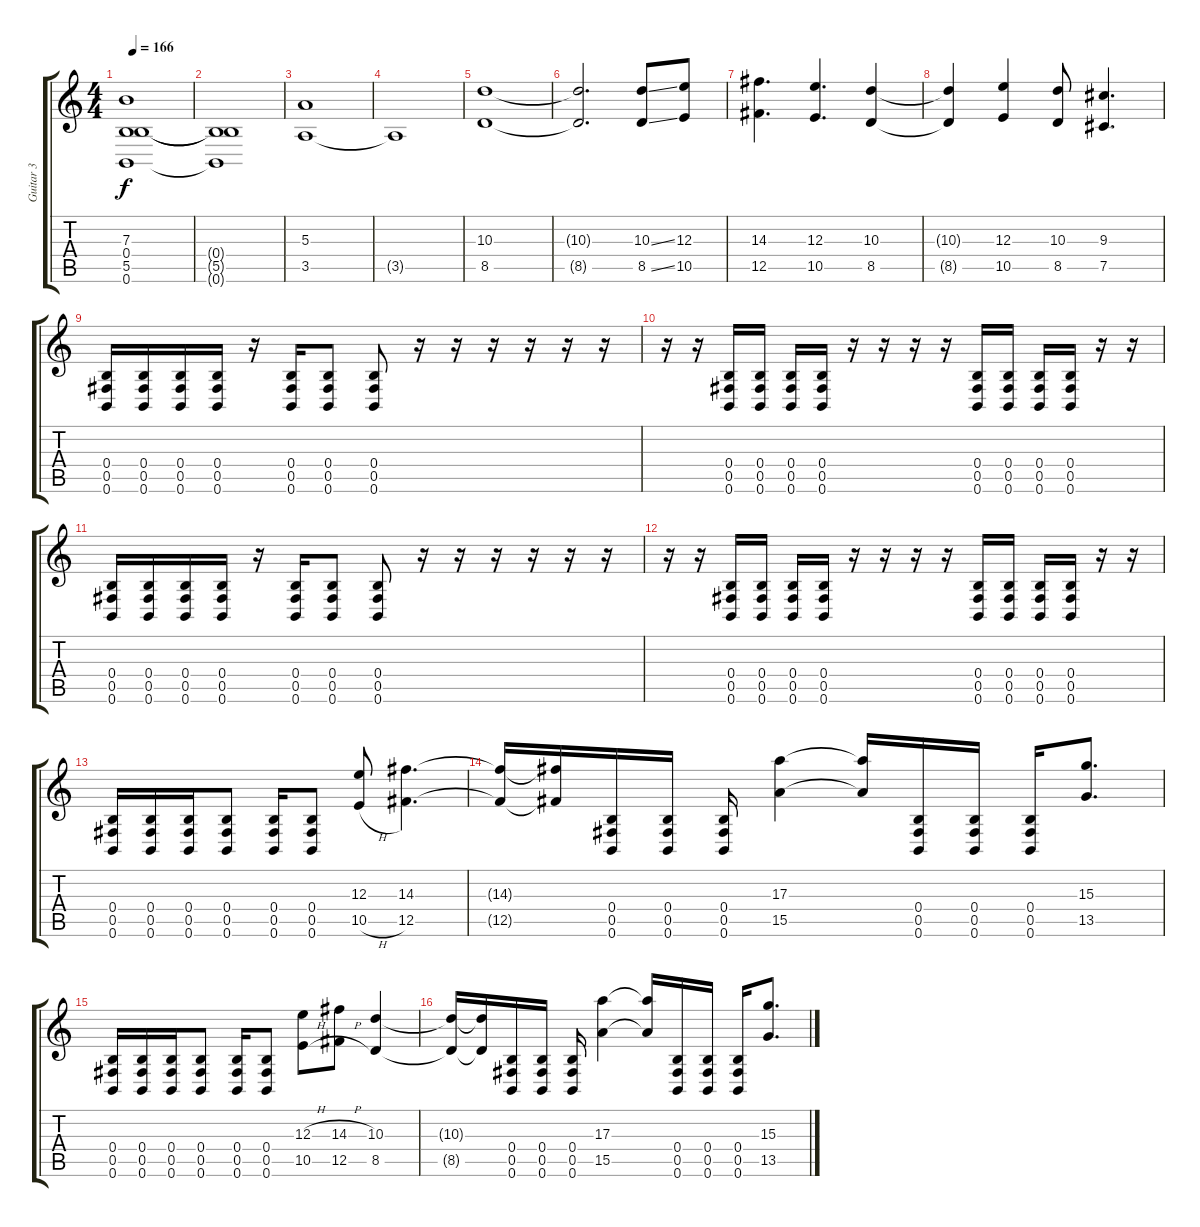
\track ("Guitar 3" "Guitar 3") {instrument overdrivenguitar}
\staff {score tabs}
\tuning (Db4 Ab3 E3 B2 Gb2 B1) {hide}
\ts (4 4)
\tempo 166
\clef g2
\ks c
(7.3 0.4 5.5 0.6).1{dy f} |
(0.4{t} 5.5{t} 0.6{t}).1 |
(5.3 3.5).1 |
3.5{t}.1 |
(10.3 8.5).1 |
(10.3{t} 8.5{t}).2{d} (10.3{ss} 8.5{ss}).8 (12.3 10.5).8 |
(14.3 12.5).4{d} (12.3 10.5).4{d} (10.3 8.5).4 |
(10.3{t} 8.5{t}).4 (12.3 10.5).4 (10.3 8.5).8 (9.3 7.5).4{d} |
(0.4 0.5 0.6).16 (0.4 0.5 0.6).16 (0.4 0.5 0.6).16 (0.4 0.5 0.6).16 r.16 (0.4 0.5 0.6).16 (0.4 0.5 0.6).8 (0.4 0.5 0.6).8 r.16 r.16 r.16 r.16 r.16 r.16 |
r.16 r.16 (0.4 0.5 0.6).16 (0.4 0.5 0.6).16 (0.4 0.5 0.6).16 (0.4 0.5 0.6).16 r.16 r.16 r.16 r.16 (0.4 0.5 0.6).16 (0.4 0.5 0.6).16 (0.4 0.5 0.6).16 (0.4 0.5 0.6).16 r.16 r.16 |
(0.4 0.5 0.6).16 (0.4 0.5 0.6).16 (0.4 0.5 0.6).16 (0.4 0.5 0.6).16 r.16 (0.4 0.5 0.6).16 (0.4 0.5 0.6).8 (0.4 0.5 0.6).8 r.16 r.16 r.16 r.16 r.16 r.16 |
r.16 r.16 (0.4 0.5 0.6).16 (0.4 0.5 0.6).16 (0.4 0.5 0.6).16 (0.4 0.5 0.6).16 r.16 r.16 r.16 r.16 (0.4 0.5 0.6).16 (0.4 0.5 0.6).16 (0.4 0.5 0.6).16 (0.4 0.5 0.6).16 r.16 r.16 |
(0.4 0.5 0.6).16 (0.4 0.5 0.6).16 (0.4 0.5 0.6).16 (0.4 0.5 0.6).8 (0.4 0.5 0.6).16 (0.4 0.5 0.6).8 (12.3 10.5{h}).8 (14.3 12.5).4{d} |
(14.3{t} 12.5{t}).16 (14.3{t} 12.5{t}).16 (0.4 0.5 0.6).16 (0.4 0.5 0.6).16 (0.4 0.5 0.6).16 (17.3 15.5).4 (17.3{t} 15.5{t}).16 (0.4 0.5 0.6).16 (0.4 0.5 0.6).16 (0.4 0.5 0.6).16 (15.3 13.5).8{d} |
(0.4 0.5 0.6).16 (0.4 0.5 0.6).16 (0.4 0.5 0.6).16 (0.4 0.5 0.6).8 (0.4 0.5 0.6).16 (0.4 0.5 0.6).8 (12.3{h} 10.5{h}).8 (14.3{h} 12.5{h}).8 (10.3 8.5).4 |
(10.3{t} 8.5{t}).16 (10.3{t} 8.5{t}).16 (0.4 0.5 0.6).16 (0.4 0.5 0.6).16 (0.4 0.5 0.6).16 (17.3 15.5).4 (17.3{t} 15.5{t}).16 (0.4 0.5 0.6).16 (0.4 0.5 0.6).16 (0.4 0.5 0.6).16 (15.3 13.5).8{d}
